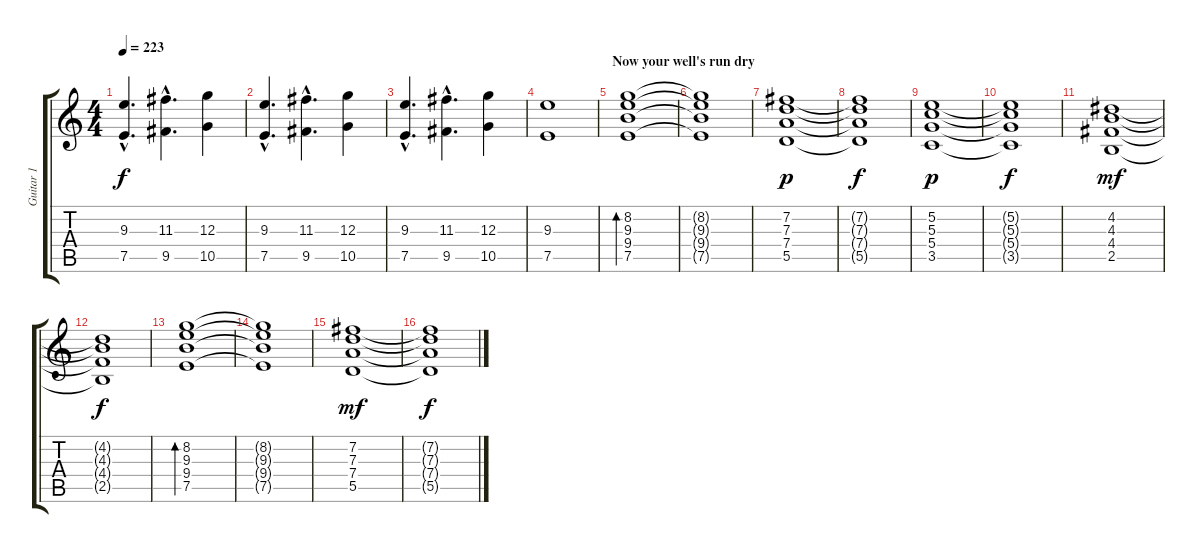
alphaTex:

\track ("Guitar 1" "Guitar 1") {instrument distortionguitar}
\staff {score tabs}
\tuning (E4 B3 G3 D3 A2 E2) {hide}
\ts (4 4)
\tempo 223
\clef g2
\ks c
(9.3{hac} 7.5{hac}).4{d dy f} (11.3{hac} 9.5{hac}).4{d} (12.3 10.5).4 |
(9.3{hac} 7.5{hac}).4{d} (11.3{hac} 9.5{hac}).4{d} (12.3 10.5).4 |
(9.3{hac} 7.5{hac}).4{d} (11.3{hac} 9.5{hac}).4{d} (12.3 10.5).4 |
(9.3 7.5).1 |
\section ("" "Now your well's run dry")
(8.2 9.3 9.4 7.5).1{bd 240 instrument electricguitarclean} |
(8.2{t} 9.3{t} 9.4{t} 7.5{t}).1 |
(7.2 7.3 7.4 5.5).1{dy p} |
(7.2{t} 7.3{t} 7.4{t} 5.5{t}).1{dy f} |
(5.2 5.3 5.4 3.5).1{dy p} |
(5.2{t} 5.3{t} 5.4{t} 3.5{t}).1{dy f} |
(4.2 4.3 4.4 2.5).1{dy mf} |
(4.2{t} 4.3{t} 4.4{t} 2.5{t}).1{dy f} |
(8.2 9.3 9.4 7.5).1{bd 240 instrument electricguitarclean} |
(8.2{t} 9.3{t} 9.4{t} 7.5{t}).1 |
(7.2 7.3 7.4 5.5).1{dy mf} |
(7.2{t} 7.3{t} 7.4{t} 5.5{t}).1{dy f}
